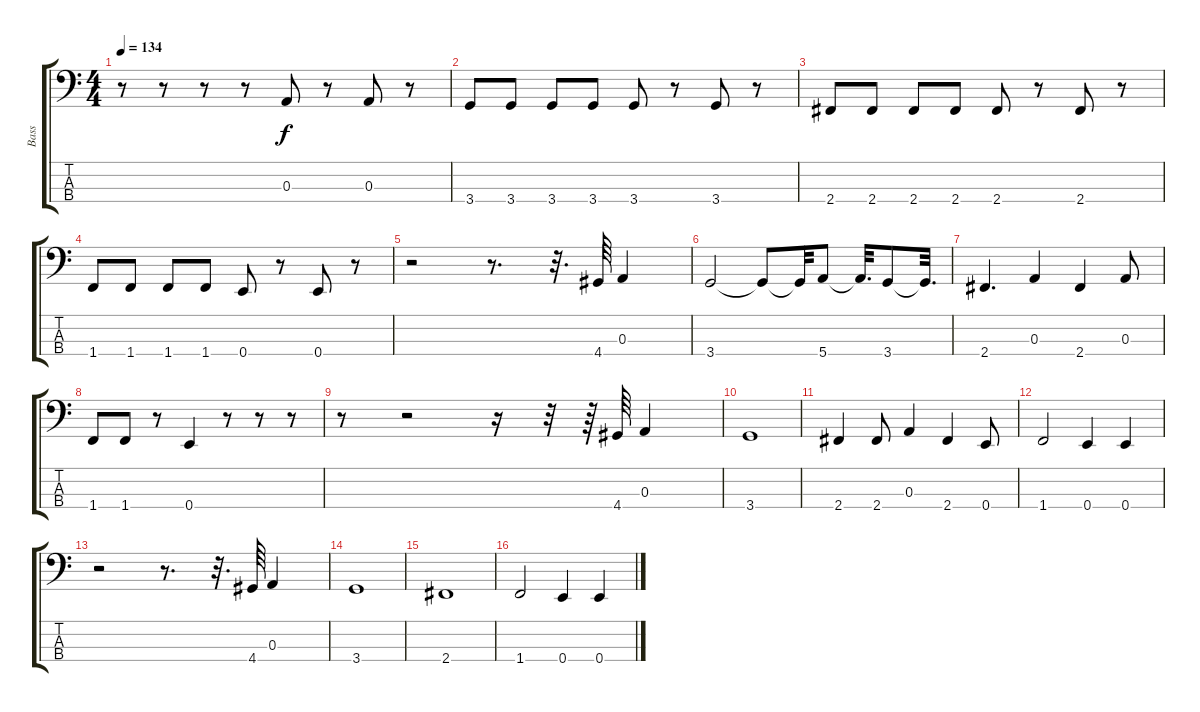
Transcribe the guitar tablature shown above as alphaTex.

\track ("Bass" "Bass") {instrument acousticguitarsteel}
\staff {score tabs}
\tuning (G2 D2 A1 E1) {hide}
\ts (4 4)
\tempo 134
\clef f4
\ks c
r.8{dy f} r.8 r.8 r.8 0.3.8 r.8 0.3.8 r.8 |
3.4.8 3.4.8 3.4.8 3.4.8 3.4.8 r.8 3.4.8 r.8 |
2.4.8 2.4.8 2.4.8 2.4.8 2.4.8 r.8 2.4.8 r.8 |
1.4.8 1.4.8 1.4.8 1.4.8 0.4.8 r.8 0.4.8 r.8 |
r.2 r.8{d} r.32{d} 4.4.64 0.3.4 |
3.4.2 3.4{t}.8 3.4{t}.32 5.4.8 5.4{t}.32{d} 3.4.8 3.4{t}.32{d} |
2.4.4{d} 0.3.4 2.4.4 0.3.8 |
1.4.8 1.4.8 r.8 0.4.4 r.8 r.8 r.8 |
r.8 r.2 r.16 r.32 r.64 4.4.64 0.3.4 |
3.4.1 |
2.4.4 2.4.8 0.3.4 2.4.4 0.4.8 |
1.4.2 0.4.4 0.4.4 |
r.2 r.8{d} r.32{d} 4.4.64 0.3.4 |
3.4.1 |
2.4.1 |
1.4.2 0.4.4 0.4.4
